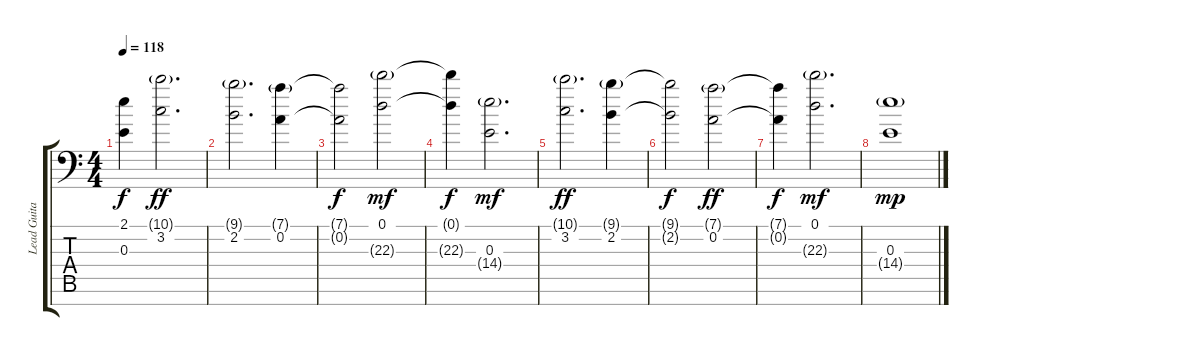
\track ("Lead Guitar #1" "Lead Guita") {instrument overdrivenguitar}
\staff {score tabs}
\tuning (D4 A3 E3 D3 A2 E2 A1) {hide}
\ts (4 4)
\tempo 118
\clef f4
\ks c
(2.1{t} 0.3{t}).4{dy f} (10.1{g} 3.2).2{d dy ff} |
(9.1{g} 2.2).2{d} (7.1{g} 0.2).4 |
(7.1{t} 0.2{t}).2{dy f} (0.1 22.3{g}).2{dy mf} |
(0.1{t} 22.3{t}).4{dy f} (0.3 14.4{g}).2{d dy mf} |
(10.1{g} 3.2).2{d dy ff} (9.1{g} 2.2).4 |
(9.1{t} 2.2{t}).2{dy f} (7.1{g} 0.2).2{dy ff} |
(7.1{t} 0.2{t}).4{dy f} (0.1 22.3{g}).2{d dy mf} |
\section ("" "")
(0.3 14.4{g}).1{dy mp}
